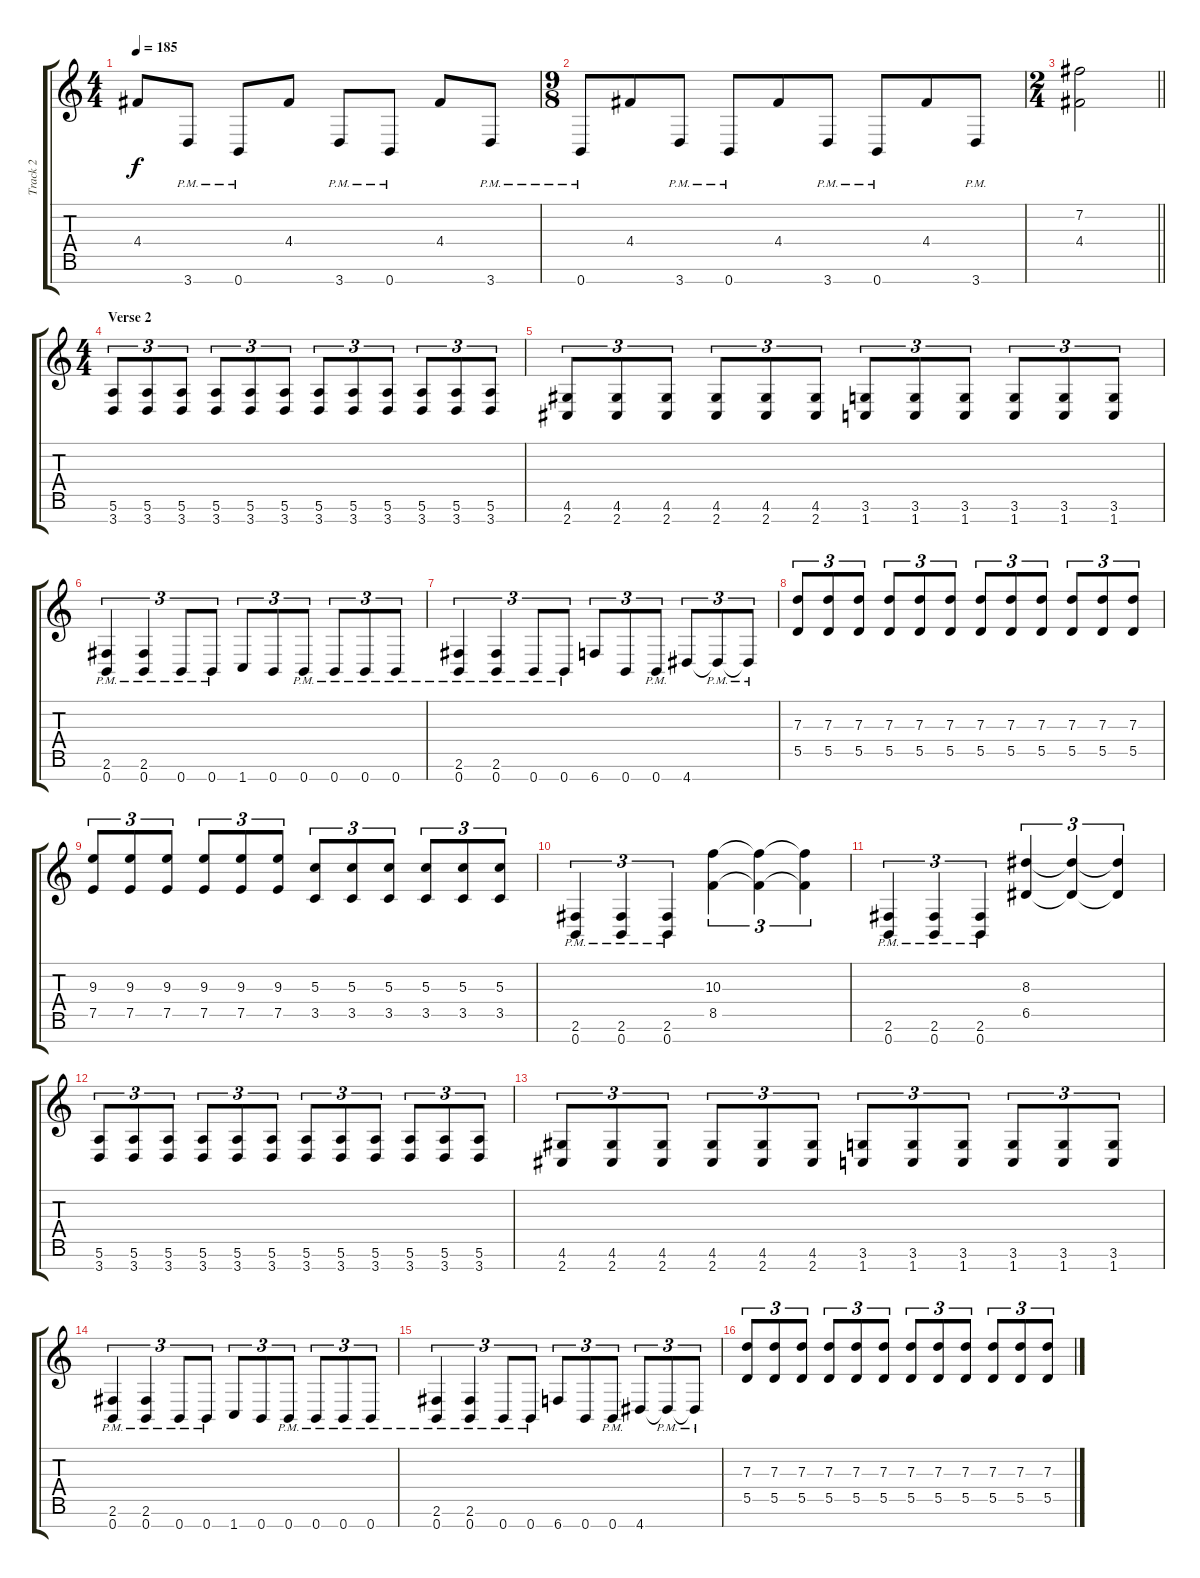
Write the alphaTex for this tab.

\track ("Track 2" "Track 2") {instrument distortionguitar}
\staff {score tabs}
\tuning (E4 B3 G3 D3 A2 E2 B1) {hide}
\ts (4 4)
\tempo 185
\clef g2
\ks c
4.4.8{dy f} 3.7{pm}.8 0.7{pm}.8 4.4.8 3.7{pm}.8 0.7{pm}.8 4.4.8 3.7{pm}.8 |
\ts (9 8)
0.7{pm}.8 4.4.8 3.7{pm}.8 0.7{pm}.8 4.4.8 3.7{pm}.8 0.7{pm}.8 4.4.8 3.7{pm}.8 |
\ts (2 4)
\barLineRight lightlight
(7.2 4.4).2 |
\ts (4 4)
\section ("" "Verse 2")
(5.6 3.7).8{tu (3 2)} (5.6 3.7).8{tu (3 2)} (5.6 3.7).8{tu (3 2)} (5.6 3.7).8{tu (3 2)} (5.6 3.7).8{tu (3 2)} (5.6 3.7).8{tu (3 2)} (5.6 3.7).8{tu (3 2)} (5.6 3.7).8{tu (3 2)} (5.6 3.7).8{tu (3 2)} (5.6 3.7).8{tu (3 2)} (5.6 3.7).8{tu (3 2)} (5.6 3.7).8{tu (3 2)} |
(4.6 2.7).8{tu (3 2)} (4.6 2.7).8{tu (3 2)} (4.6 2.7).8{tu (3 2)} (4.6 2.7).8{tu (3 2)} (4.6 2.7).8{tu (3 2)} (4.6 2.7).8{tu (3 2)} (3.6 1.7).8{tu (3 2)} (3.6 1.7).8{tu (3 2)} (3.6 1.7).8{tu (3 2)} (3.6 1.7).8{tu (3 2)} (3.6 1.7).8{tu (3 2)} (3.6 1.7).8{tu (3 2)} |
(2.6{pm} 0.7{pm}).4{tu (3 2)} (2.6{pm} 0.7{pm}).4{tu (3 2)} 0.7{pm}.8{tu (3 2)} 0.7{pm}.8{tu (3 2)} 1.7.8{tu (3 2)} 0.7.8{tu (3 2)} 0.7{pm}.8{tu (3 2)} 0.7{pm}.8{tu (3 2)} 0.7{pm}.8{tu (3 2)} 0.7{pm}.8{tu (3 2)} |
(2.6{pm} 0.7{pm}).4{tu (3 2)} (2.6{pm} 0.7{pm}).4{tu (3 2)} 0.7{pm}.8{tu (3 2)} 0.7{pm}.8{tu (3 2)} 6.7.8{tu (3 2)} 0.7.8{tu (3 2)} 0.7{pm}.8{tu (3 2)} 4.7.8{tu (3 2)} 4.7{pm t}.8{tu (3 2)} 4.7{pm t}.8{tu (3 2)} |
(7.3 5.5).8{tu (3 2)} (7.3 5.5).8{tu (3 2)} (7.3 5.5).8{tu (3 2)} (7.3 5.5).8{tu (3 2)} (7.3 5.5).8{tu (3 2)} (7.3 5.5).8{tu (3 2)} (7.3 5.5).8{tu (3 2)} (7.3 5.5).8{tu (3 2)} (7.3 5.5).8{tu (3 2)} (7.3 5.5).8{tu (3 2)} (7.3 5.5).8{tu (3 2)} (7.3 5.5).8{tu (3 2)} |
(9.3 7.5).8{tu (3 2)} (9.3 7.5).8{tu (3 2)} (9.3 7.5).8{tu (3 2)} (9.3 7.5).8{tu (3 2)} (9.3 7.5).8{tu (3 2)} (9.3 7.5).8{tu (3 2)} (5.3 3.5).8{tu (3 2)} (5.3 3.5).8{tu (3 2)} (5.3 3.5).8{tu (3 2)} (5.3 3.5).8{tu (3 2)} (5.3 3.5).8{tu (3 2)} (5.3 3.5).8{tu (3 2)} |
(2.6{pm} 0.7{pm}).4{tu (3 2)} (2.6{pm} 0.7{pm}).4{tu (3 2)} (2.6{pm} 0.7{pm}).4{tu (3 2)} (10.3 8.5).4{tu (3 2)} (10.3{t} 8.5{t}).4{tu (3 2)} (10.3{t} 8.5{t}).4{tu (3 2)} |
(2.6{pm} 0.7{pm}).4{tu (3 2)} (2.6{pm} 0.7{pm}).4{tu (3 2)} (2.6{pm} 0.7{pm}).4{tu (3 2)} (8.3 6.5).4{tu (3 2)} (8.3{t} 6.5{t}).4{tu (3 2)} (8.3{t} 6.5{t}).4{tu (3 2)} |
(5.6 3.7).8{tu (3 2)} (5.6 3.7).8{tu (3 2)} (5.6 3.7).8{tu (3 2)} (5.6 3.7).8{tu (3 2)} (5.6 3.7).8{tu (3 2)} (5.6 3.7).8{tu (3 2)} (5.6 3.7).8{tu (3 2)} (5.6 3.7).8{tu (3 2)} (5.6 3.7).8{tu (3 2)} (5.6 3.7).8{tu (3 2)} (5.6 3.7).8{tu (3 2)} (5.6 3.7).8{tu (3 2)} |
(4.6 2.7).8{tu (3 2)} (4.6 2.7).8{tu (3 2)} (4.6 2.7).8{tu (3 2)} (4.6 2.7).8{tu (3 2)} (4.6 2.7).8{tu (3 2)} (4.6 2.7).8{tu (3 2)} (3.6 1.7).8{tu (3 2)} (3.6 1.7).8{tu (3 2)} (3.6 1.7).8{tu (3 2)} (3.6 1.7).8{tu (3 2)} (3.6 1.7).8{tu (3 2)} (3.6 1.7).8{tu (3 2)} |
(2.6{pm} 0.7{pm}).4{tu (3 2)} (2.6{pm} 0.7{pm}).4{tu (3 2)} 0.7{pm}.8{tu (3 2)} 0.7{pm}.8{tu (3 2)} 1.7.8{tu (3 2)} 0.7.8{tu (3 2)} 0.7{pm}.8{tu (3 2)} 0.7{pm}.8{tu (3 2)} 0.7{pm}.8{tu (3 2)} 0.7{pm}.8{tu (3 2)} |
(2.6{pm} 0.7{pm}).4{tu (3 2)} (2.6{pm} 0.7{pm}).4{tu (3 2)} 0.7{pm}.8{tu (3 2)} 0.7{pm}.8{tu (3 2)} 6.7.8{tu (3 2)} 0.7.8{tu (3 2)} 0.7{pm}.8{tu (3 2)} 4.7.8{tu (3 2)} 4.7{pm t}.8{tu (3 2)} 4.7{pm t}.8{tu (3 2)} |
(7.3 5.5).8{tu (3 2)} (7.3 5.5).8{tu (3 2)} (7.3 5.5).8{tu (3 2)} (7.3 5.5).8{tu (3 2)} (7.3 5.5).8{tu (3 2)} (7.3 5.5).8{tu (3 2)} (7.3 5.5).8{tu (3 2)} (7.3 5.5).8{tu (3 2)} (7.3 5.5).8{tu (3 2)} (7.3 5.5).8{tu (3 2)} (7.3 5.5).8{tu (3 2)} (7.3 5.5).8{tu (3 2)}
